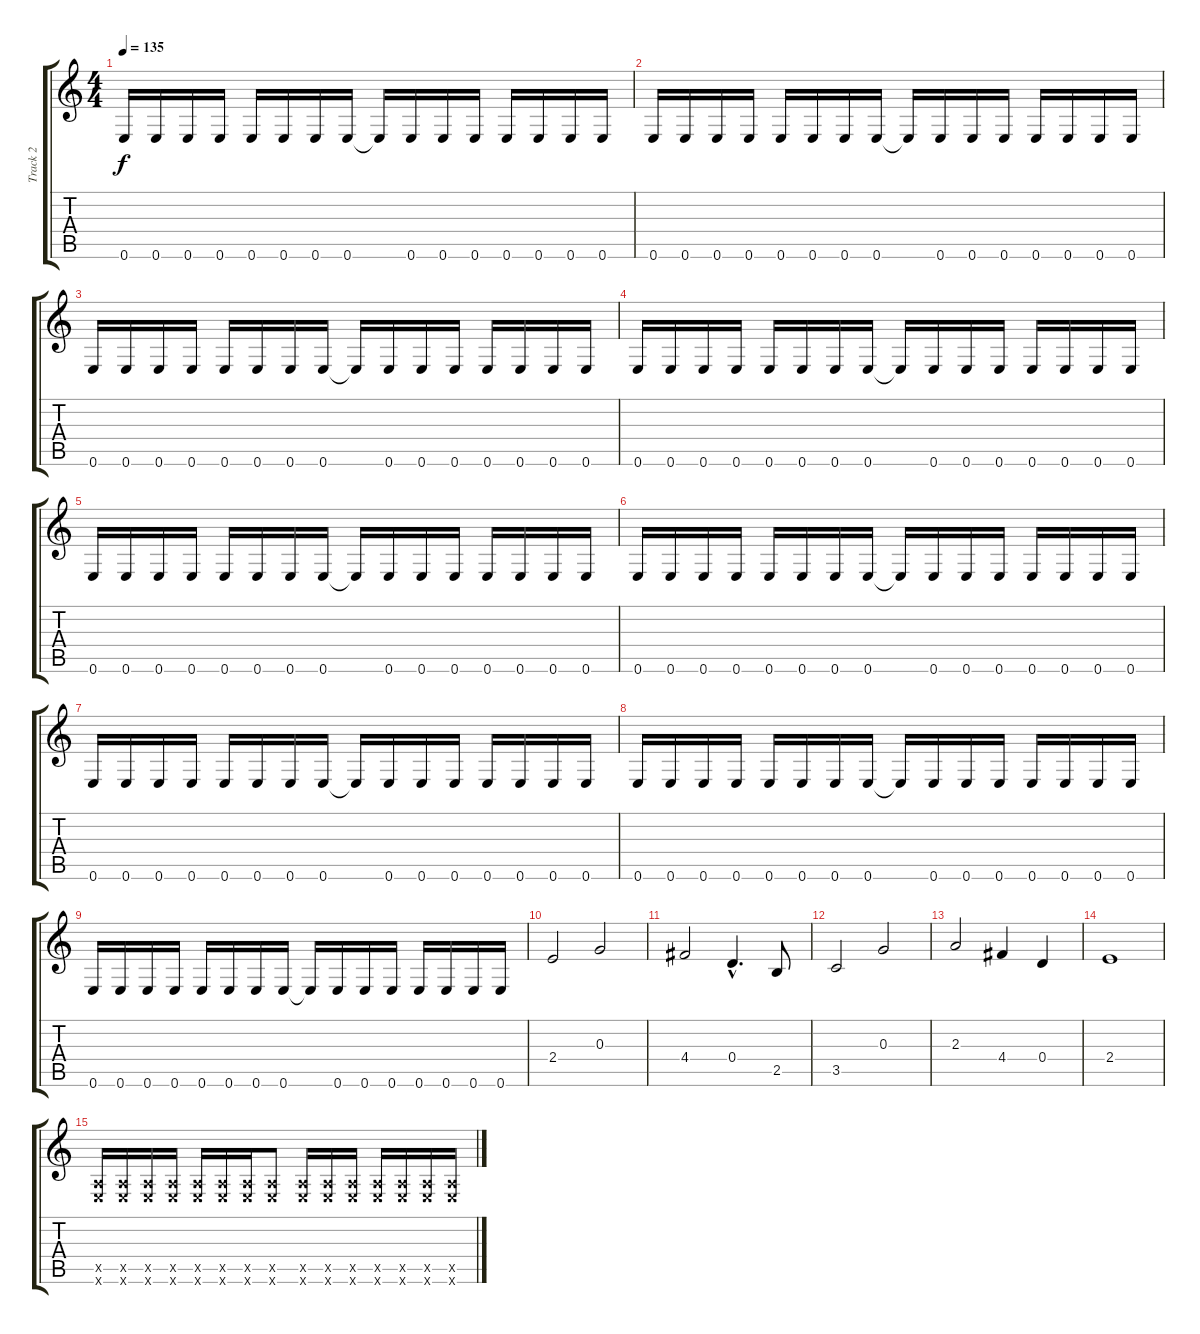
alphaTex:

\track ("Track 2" "Track 2") {instrument distortionguitar}
\staff {score tabs}
\tuning (E4 B3 G3 D3 A2 E2) {hide}
\ts (4 4)
\tempo 135
\clef g2
\ks c
0.6.16{dy f instrument distortionguitar} 0.6.16 0.6.16 0.6.16 0.6.16 0.6.16 0.6.16 0.6.16 0.6{t}.16 0.6.16 0.6.16 0.6.16 0.6.16 0.6.16 0.6.16 0.6.16 |
0.6.16 0.6.16 0.6.16 0.6.16 0.6.16 0.6.16 0.6.16 0.6.16 0.6{t}.16 0.6.16 0.6.16 0.6.16 0.6.16 0.6.16 0.6.16 0.6.16 |
0.6.16 0.6.16 0.6.16 0.6.16 0.6.16 0.6.16 0.6.16 0.6.16 0.6{t}.16 0.6.16 0.6.16 0.6.16 0.6.16 0.6.16 0.6.16 0.6.16 |
0.6.16 0.6.16 0.6.16 0.6.16 0.6.16 0.6.16 0.6.16 0.6.16 0.6{t}.16 0.6.16 0.6.16 0.6.16 0.6.16 0.6.16 0.6.16 0.6.16 |
0.6.16 0.6.16 0.6.16 0.6.16 0.6.16 0.6.16 0.6.16 0.6.16 0.6{t}.16 0.6.16 0.6.16 0.6.16 0.6.16 0.6.16 0.6.16 0.6.16 |
0.6.16 0.6.16 0.6.16 0.6.16 0.6.16 0.6.16 0.6.16 0.6.16 0.6{t}.16 0.6.16 0.6.16 0.6.16 0.6.16 0.6.16 0.6.16 0.6.16 |
0.6.16 0.6.16 0.6.16 0.6.16 0.6.16 0.6.16 0.6.16 0.6.16 0.6{t}.16 0.6.16 0.6.16 0.6.16 0.6.16 0.6.16 0.6.16 0.6.16 |
0.6.16 0.6.16 0.6.16 0.6.16 0.6.16 0.6.16 0.6.16 0.6.16 0.6{t}.16 0.6.16 0.6.16 0.6.16 0.6.16 0.6.16 0.6.16 0.6.16 |
0.6.16 0.6.16 0.6.16 0.6.16 0.6.16 0.6.16 0.6.16 0.6.16 0.6{t}.16 0.6.16 0.6.16 0.6.16 0.6.16 0.6.16 0.6.16 0.6.16 |
2.4.2 0.3.2 |
4.4.2 0.4{hac}.4{d} 2.5.8 |
3.5.2 0.3.2 |
2.3.2 4.4.4 0.4.4 |
2.4.1 |
(0.5{x} 0.6{x}).16 (0.5{x} 0.6{x}).16 (0.5{x} 0.6{x}).16 (0.5{x} 0.6{x}).16 (0.5{x} 0.6{x}).16 (0.5{x} 0.6{x}).16 (0.5{x} 0.6{x}).16 (0.5{x} 0.6{x}).8 (0.5{x} 0.6{x}).16 (0.5{x} 0.6{x}).16 (0.5{x} 0.6{x}).16 (0.5{x} 0.6{x}).16 (0.5{x} 0.6{x}).16 (0.5{x} 0.6{x}).16 (0.5{x} 0.6{x}).16
